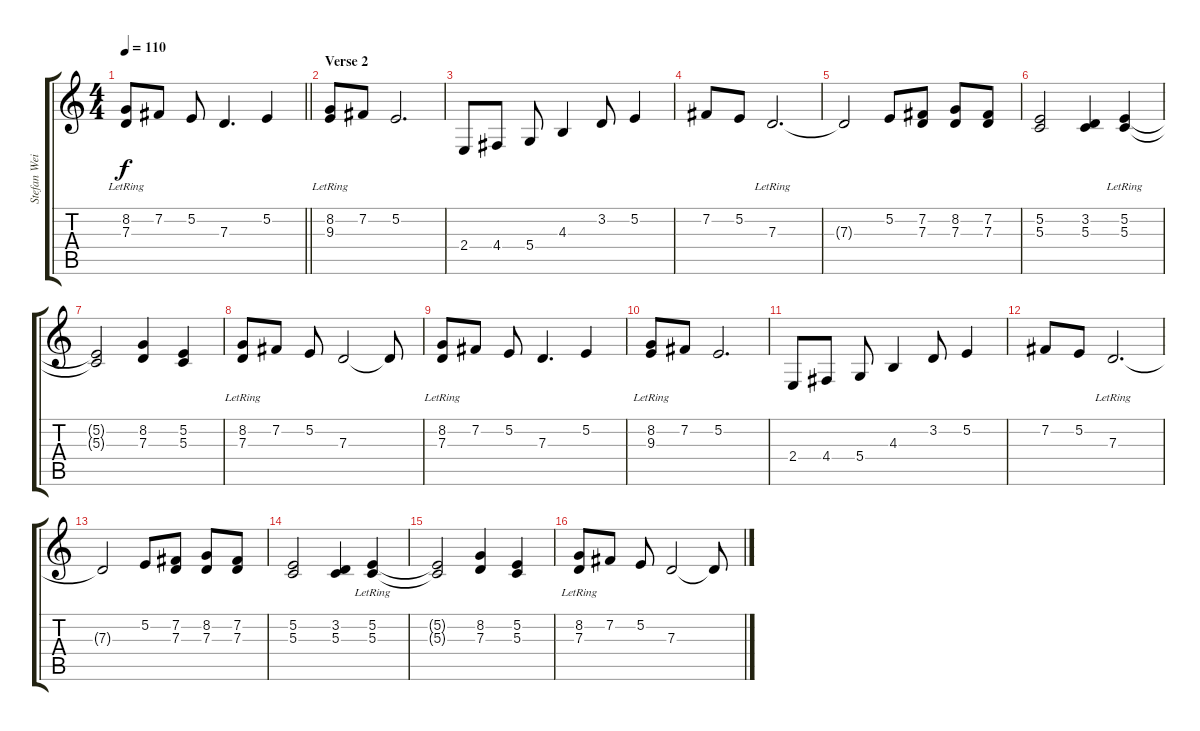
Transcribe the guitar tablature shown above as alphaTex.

\track ("Stefan Weiler - R Hand" "Stefan Wei") {instrument electricgrandpiano}
\staff {score tabs}
\tuning (E4 B3 G3 D3 A2 E2) {hide}
\ts (4 4)
\tempo 110
\clef g2
\barLineRight lightlight
\ks c
(8.2 7.3{lr}).8{dy f} 7.2.8 5.2.8 7.3.4{d} 5.2.4 |
\section ("" "Verse 2")
(8.2 9.3{lr}).8 7.2.8 5.2.2{d} |
2.4.8 4.4.8 5.4.8 4.3.4 3.2.8 5.2.4 |
7.2.8 5.2.8 7.3{lr}.2{d} |
7.3{t}.2 5.2.8 (7.2 7.3).8 (8.2 7.3).8 (7.2 7.3).8 |
(5.2 5.3).2 (3.2 5.3).4 (5.2{lr} 5.3{lr}).4 |
(5.2{t} 5.3{t}).2 (8.2 7.3).4 (5.2 5.3).4 |
(8.2 7.3{lr}).8 7.2.8 5.2.8 7.3.2 7.3{t}.8 |
(8.2 7.3{lr}).8 7.2.8 5.2.8 7.3.4{d} 5.2.4 |
(8.2 9.3{lr}).8 7.2.8 5.2.2{d} |
2.4.8 4.4.8 5.4.8 4.3.4 3.2.8 5.2.4 |
7.2.8 5.2.8 7.3{lr}.2{d} |
7.3{t}.2 5.2.8 (7.2 7.3).8 (8.2 7.3).8 (7.2 7.3).8 |
(5.2 5.3).2 (3.2 5.3).4 (5.2{lr} 5.3{lr}).4 |
(5.2{t} 5.3{t}).2 (8.2 7.3).4 (5.2 5.3).4 |
(8.2 7.3{lr}).8 7.2.8 5.2.8 7.3.2 7.3{t}.8
